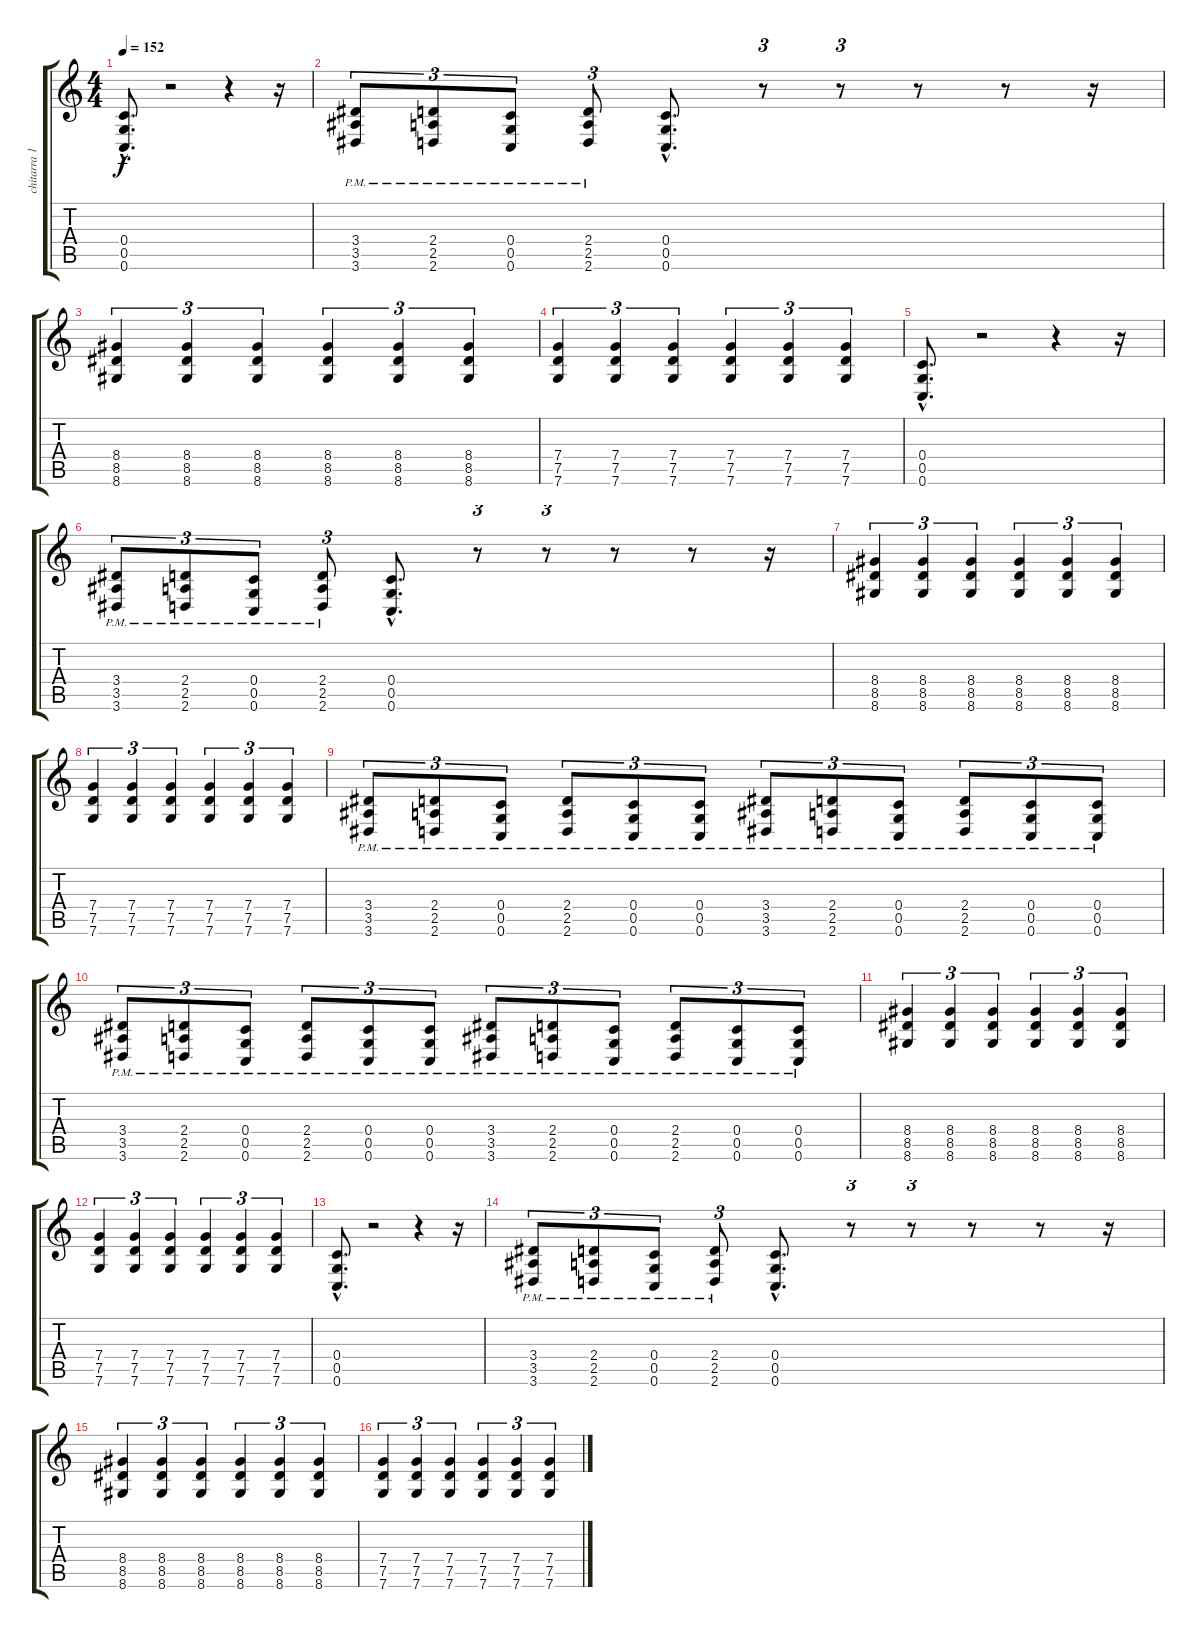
\track ("chitarra 1" "chitarra 1") {instrument electricguitarmuted}
\staff {score tabs}
\tuning (D4 A3 F3 C3 G2 C2) {hide}
\ts (4 4)
\tempo 152
\clef g2
\ks c
(0.4{hac} 0.5{hac} 0.6{hac}).8{d dy f instrument distortionguitar} r.2 r.4 r.16 |
(3.4{pm} 3.5{pm} 3.6{pm}).8{tu (3 2)} (2.4 2.5{pm} 2.6{pm}).8{tu (3 2)} (0.4{pm} 0.5{pm} 0.6{pm}).8{tu (3 2)} (2.4{pm} 2.5{pm} 2.6{pm}).8{tu (3 2)} (0.4{hac} 0.5 0.6{hac}).8{d} r.8{tu (3 2)} r.8{tu (3 2)} r.8 r.8 r.16 |
(8.4 8.5 8.6).4{tu (3 2)} (8.4 8.5 8.6).4{tu (3 2)} (8.4 8.5 8.6).4{tu (3 2)} (8.4 8.5 8.6).4{tu (3 2)} (8.4 8.5 8.6).4{tu (3 2)} (8.4 8.5 8.6).4{tu (3 2)} |
(7.4 7.5 7.6).4{tu (3 2)} (7.4 7.5 7.6).4{tu (3 2)} (7.4 7.5 7.6).4{tu (3 2)} (7.4 7.5 7.6).4{tu (3 2)} (7.4 7.5 7.6).4{tu (3 2)} (7.4 7.5 7.6).4{tu (3 2)} |
(0.4{hac} 0.5{hac} 0.6{hac}).8{d} r.2 r.4 r.16 |
(3.4{pm} 3.5{pm} 3.6{pm}).8{tu (3 2)} (2.4 2.5{pm} 2.6{pm}).8{tu (3 2)} (0.4{pm} 0.5{pm} 0.6{pm}).8{tu (3 2)} (2.4{pm} 2.5{pm} 2.6{pm}).8{tu (3 2)} (0.4{hac} 0.5 0.6{hac}).8{d} r.8{tu (3 2)} r.8{tu (3 2)} r.8 r.8 r.16 |
(8.4 8.5 8.6).4{tu (3 2)} (8.4 8.5 8.6).4{tu (3 2)} (8.4 8.5 8.6).4{tu (3 2)} (8.4 8.5 8.6).4{tu (3 2)} (8.4 8.5 8.6).4{tu (3 2)} (8.4 8.5 8.6).4{tu (3 2)} |
(7.4 7.5 7.6).4{tu (3 2)} (7.4 7.5 7.6).4{tu (3 2)} (7.4 7.5 7.6).4{tu (3 2)} (7.4 7.5 7.6).4{tu (3 2)} (7.4 7.5 7.6).4{tu (3 2)} (7.4 7.5 7.6).4{tu (3 2)} |
(3.4{pm} 3.5{pm} 3.6{pm}).8{tu (3 2)} (2.4{pm} 2.5{pm} 2.6{pm}).8{tu (3 2)} (0.4{pm} 0.5{pm} 0.6{pm}).8{tu (3 2)} (2.4{pm} 2.5{pm} 2.6{pm}).8{tu (3 2)} (0.4{pm} 0.5{pm} 0.6{pm}).8{tu (3 2)} (0.4{pm} 0.5{pm} 0.6{pm}).8{tu (3 2)} (3.4{pm} 3.5{pm} 3.6{pm}).8{tu (3 2)} (2.4{pm} 2.5{pm} 2.6{pm}).8{tu (3 2)} (0.4{pm} 0.5{pm} 0.6{pm}).8{tu (3 2)} (2.4{pm} 2.5{pm} 2.6{pm}).8{tu (3 2)} (0.4{pm} 0.5{pm} 0.6{pm}).8{tu (3 2)} (0.4{pm} 0.5{pm} 0.6{pm}).8{tu (3 2)} |
(3.4{pm} 3.5{pm} 3.6{pm}).8{tu (3 2)} (2.4{pm} 2.5{pm} 2.6{pm}).8{tu (3 2)} (0.4{pm} 0.5{pm} 0.6{pm}).8{tu (3 2)} (2.4{pm} 2.5{pm} 2.6{pm}).8{tu (3 2)} (0.4{pm} 0.5{pm} 0.6{pm}).8{tu (3 2)} (0.4{pm} 0.5{pm} 0.6{pm}).8{tu (3 2)} (3.4{pm} 3.5 3.6{pm}).8{tu (3 2)} (2.4{pm} 2.5{pm} 2.6{pm}).8{tu (3 2)} (0.4{pm} 0.5{pm} 0.6{pm}).8{tu (3 2)} (2.4{pm} 2.5{pm} 2.6{pm}).8{tu (3 2)} (0.4{pm} 0.5{pm} 0.6{pm}).8{tu (3 2)} (0.4{pm} 0.5{pm} 0.6{pm}).8{tu (3 2)} |
(8.4 8.5 8.6).4{tu (3 2)} (8.4 8.5 8.6).4{tu (3 2)} (8.4 8.5 8.6).4{tu (3 2)} (8.4 8.5 8.6).4{tu (3 2)} (8.4 8.5 8.6).4{tu (3 2)} (8.4 8.5 8.6).4{tu (3 2)} |
(7.4 7.5 7.6).4{tu (3 2)} (7.4 7.5 7.6).4{tu (3 2)} (7.4 7.5 7.6).4{tu (3 2)} (7.4 7.5 7.6).4{tu (3 2)} (7.4 7.5 7.6).4{tu (3 2)} (7.4 7.5 7.6).4{tu (3 2)} |
(0.4{hac} 0.5{hac} 0.6{hac}).8{d} r.2 r.4 r.16 |
(3.4{pm} 3.5{pm} 3.6{pm}).8{tu (3 2)} (2.4 2.5{pm} 2.6{pm}).8{tu (3 2)} (0.4{pm} 0.5{pm} 0.6{pm}).8{tu (3 2)} (2.4{pm} 2.5{pm} 2.6{pm}).8{tu (3 2)} (0.4{hac} 0.5 0.6{hac}).8{d} r.8{tu (3 2)} r.8{tu (3 2)} r.8 r.8 r.16 |
(8.4 8.5 8.6).4{tu (3 2)} (8.4 8.5 8.6).4{tu (3 2)} (8.4 8.5 8.6).4{tu (3 2)} (8.4 8.5 8.6).4{tu (3 2)} (8.4 8.5 8.6).4{tu (3 2)} (8.4 8.5 8.6).4{tu (3 2)} |
(7.4 7.5 7.6).4{tu (3 2)} (7.4 7.5 7.6).4{tu (3 2)} (7.4 7.5 7.6).4{tu (3 2)} (7.4 7.5 7.6).4{tu (3 2)} (7.4 7.5 7.6).4{tu (3 2)} (7.4 7.5 7.6).4{tu (3 2)}
